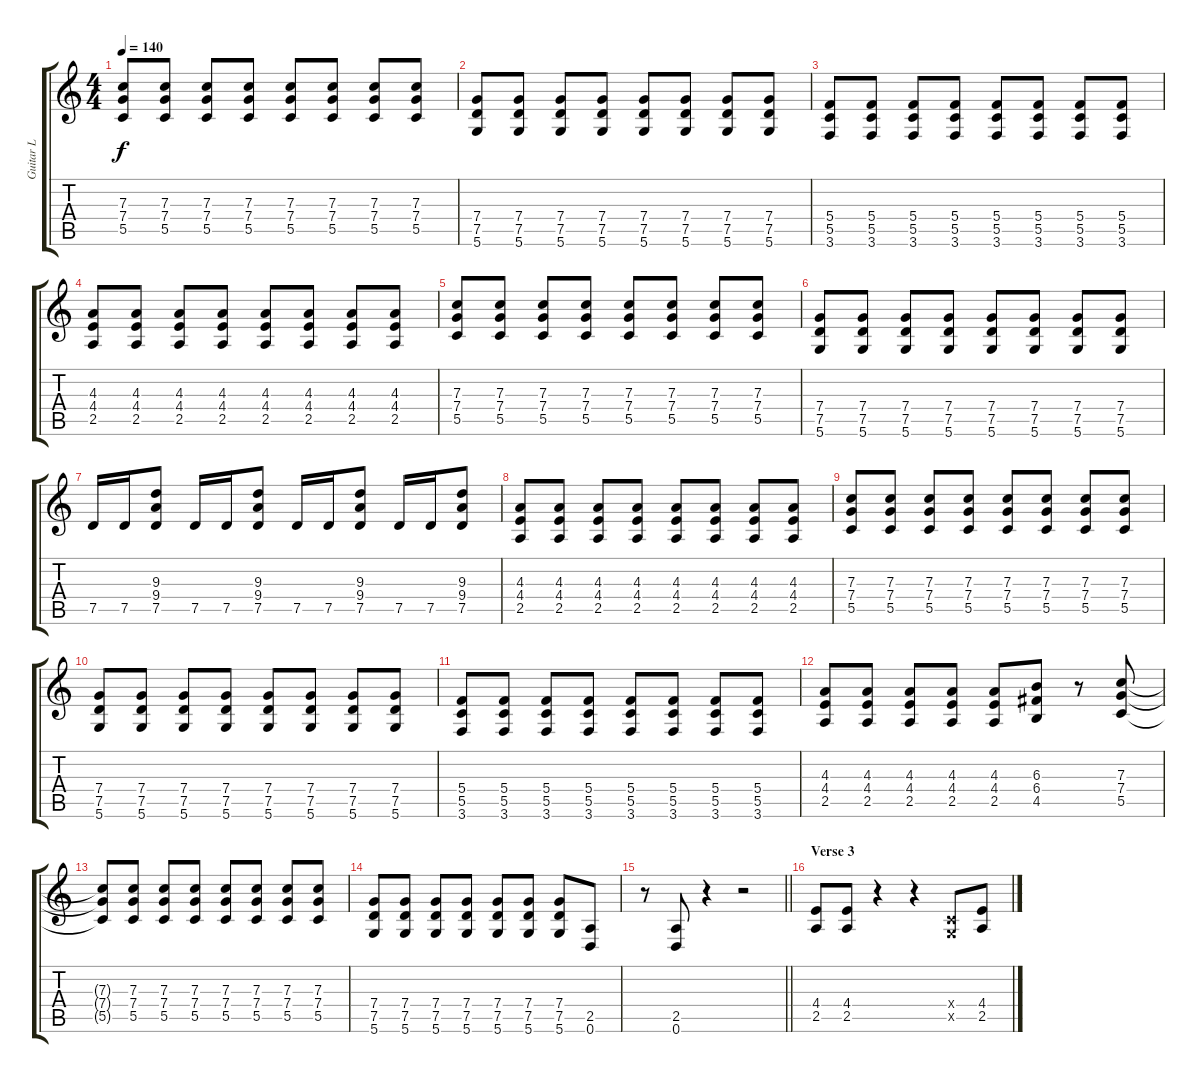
\track ("Guitar L" "Guitar L") {instrument distortionguitar}
\staff {score tabs}
\tuning (D4 A3 F3 C3 G2 D2) {hide}
\ts (4 4)
\tempo 140
\clef g2
\ks c
(7.3 7.4 5.5).8{dy f} (7.3 7.4 5.5).8 (7.3 7.4 5.5).8 (7.3 7.4 5.5).8 (7.3 7.4 5.5).8 (7.3 7.4 5.5).8 (7.3 7.4 5.5).8 (7.3 7.4 5.5).8 |
(7.4 7.5 5.6).8 (7.4 7.5 5.6).8 (7.4 7.5 5.6).8 (7.4 7.5 5.6).8 (7.4 7.5 5.6).8 (7.4 7.5 5.6).8 (7.4 7.5 5.6).8 (7.4 7.5 5.6).8 |
(5.4 5.5 3.6).8 (5.4 5.5 3.6).8 (5.4 5.5 3.6).8 (5.4 5.5 3.6).8 (5.4 5.5 3.6).8 (5.4 5.5 3.6).8 (5.4 5.5 3.6).8 (5.4 5.5 3.6).8 |
(4.3 4.4 2.5).8 (4.3 4.4 2.5).8 (4.3 4.4 2.5).8 (4.3 4.4 2.5).8 (4.3 4.4 2.5).8 (4.3 4.4 2.5).8 (4.3 4.4 2.5).8 (4.3 4.4 2.5).8 |
(7.3 7.4 5.5).8 (7.3 7.4 5.5).8 (7.3 7.4 5.5).8 (7.3 7.4 5.5).8 (7.3 7.4 5.5).8 (7.3 7.4 5.5).8 (7.3 7.4 5.5).8 (7.3 7.4 5.5).8 |
(7.4 7.5 5.6).8 (7.4 7.5 5.6).8 (7.4 7.5 5.6).8 (7.4 7.5 5.6).8 (7.4 7.5 5.6).8 (7.4 7.5 5.6).8 (7.4 7.5 5.6).8 (7.4 7.5 5.6).8 |
7.5.16 7.5.16 (9.3 9.4 7.5).8 7.5.16 7.5.16 (9.3 9.4 7.5).8 7.5.16 7.5.16 (9.3 9.4 7.5).8 7.5.16 7.5.16 (9.3 9.4 7.5).8 |
(4.3 4.4 2.5).8 (4.3 4.4 2.5).8 (4.3 4.4 2.5).8 (4.3 4.4 2.5).8 (4.3 4.4 2.5).8 (4.3 4.4 2.5).8 (4.3 4.4 2.5).8 (4.3 4.4 2.5).8 |
(7.3 7.4 5.5).8 (7.3 7.4 5.5).8 (7.3 7.4 5.5).8 (7.3 7.4 5.5).8 (7.3 7.4 5.5).8 (7.3 7.4 5.5).8 (7.3 7.4 5.5).8 (7.3 7.4 5.5).8 |
(7.4 7.5 5.6).8 (7.4 7.5 5.6).8 (7.4 7.5 5.6).8 (7.4 7.5 5.6).8 (7.4 7.5 5.6).8 (7.4 7.5 5.6).8 (7.4 7.5 5.6).8 (7.4 7.5 5.6).8 |
(5.4 5.5 3.6).8 (5.4 5.5 3.6).8 (5.4 5.5 3.6).8 (5.4 5.5 3.6).8 (5.4 5.5 3.6).8 (5.4 5.5 3.6).8 (5.4 5.5 3.6).8 (5.4 5.5 3.6).8 |
(4.3 4.4 2.5).8 (4.3 4.4 2.5).8 (4.3 4.4 2.5).8 (4.3 4.4 2.5).8 (4.3 4.4 2.5).8 (6.3 6.4 4.5).8 r.8 (7.3 7.4 5.5).8 |
(7.3{t} 7.4{t} 5.5{t}).8 (7.3 7.4 5.5).8 (7.3 7.4 5.5).8 (7.3 7.4 5.5).8 (7.3 7.4 5.5).8 (7.3 7.4 5.5).8 (7.3 7.4 5.5).8 (7.3 7.4 5.5).8 |
(7.4 7.5 5.6).8 (7.4 7.5 5.6).8 (7.4 7.5 5.6).8 (7.4 7.5 5.6).8 (7.4 7.5 5.6).8 (7.4 7.5 5.6).8 (7.4 7.5 5.6).8 (2.5 0.6).8 |
\barLineRight lightlight
r.8 (2.5 0.6).8 r.4 r.2 |
\section ("" "Verse 3")
(4.4 2.5).8 (4.4 2.5).8 r.4 r.4 (0.4{x} 0.5{x}).8 (4.4 2.5).8
